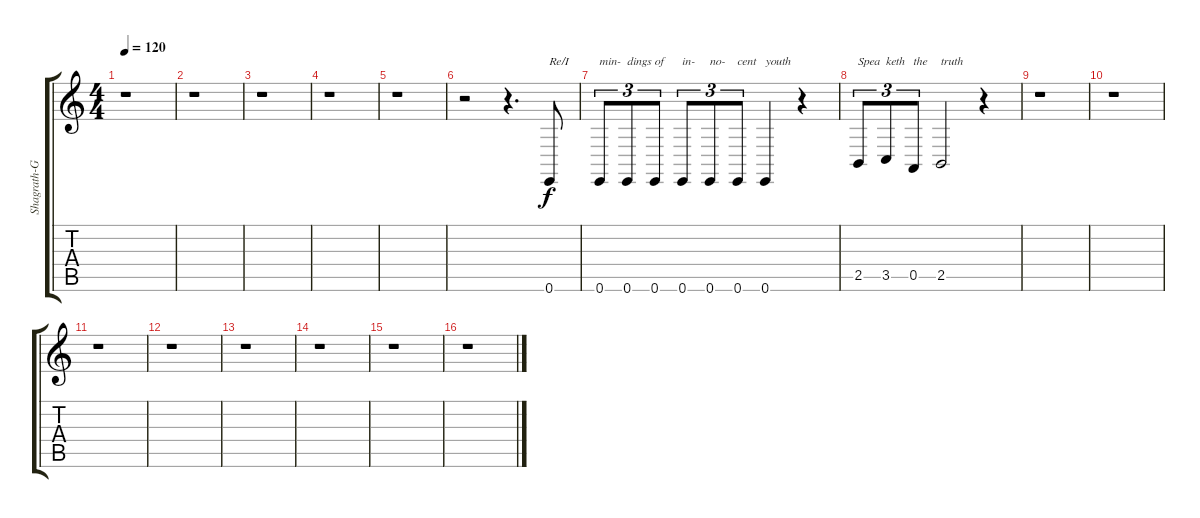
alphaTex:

\track ("Shagrath-Growls" "Shagrath-G") {instrument tuba}
\staff {score tabs}
\tuning (E4 B3 G3 D3 A2 E2) {hide}
\ts (4 4)
\tempo 120
\clef g2
\ks c
r.1{dy f} |
r.1 |
r.1 |
r.1 |
r.1 |
r.2 r.4{d} 0.6.8{txt "Re/I"} |
0.6.8{tu (3 2) txt "min-"} 0.6.8{tu (3 2) txt "dings"} 0.6.8{tu (3 2) txt "of"} 0.6.8{tu (3 2) txt "in-"} 0.6.8{tu (3 2) txt "no-"} 0.6.8{tu (3 2) txt "cent"} 0.6.4{txt "youth"} r.4 |
2.5.8{tu (3 2) txt "Spea"} 3.5.8{tu (3 2) txt "keth"} 0.5.8{tu (3 2) txt "the"} 2.5.2{txt "truth"} r.4 |
r.1 |
r.1 |
r.1 |
r.1 |
r.1 |
r.1 |
r.1 |
r.1
